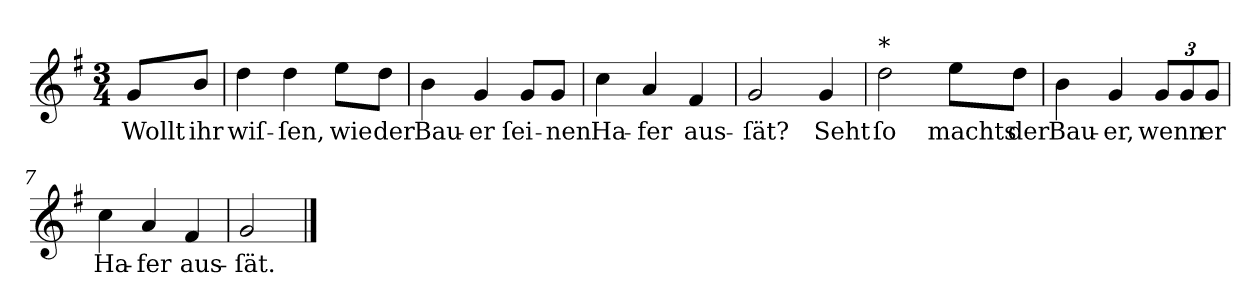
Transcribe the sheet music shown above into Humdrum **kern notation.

**kern	**text
*part1	*part1
*staff1	*staff1
*clefG2	*
*k[f#]	*
*G:	*
*M3/4	*
=	=
8g/L	Wollt
8b/J	ihr
=1	=1
4dd	wiſ-
4dd	-ſen,
8ee\L	wie
8dd\J	der
=2	=2
4b	Bau-
4g	-er
8g/L	ſei-
8g/J	-nen
=3	=3
4cc	Ha-
4a	-fer
4f#	aus-
=4	=4
2g	-ſät?
4g	Seht
=5	=5
!LO:TX:a:t=*	!
2dd	ſo
8ee\L	machts
8dd\J	der
=6	=6
4b	Bau-
4g	-er,
12g/L	wenn
12g/	.
12g/J	er
=7	=7
4cc	Ha-
4a	-fer
4f#	aus-
=8	=8
2g	-ſät.
==	==
*-	*-
